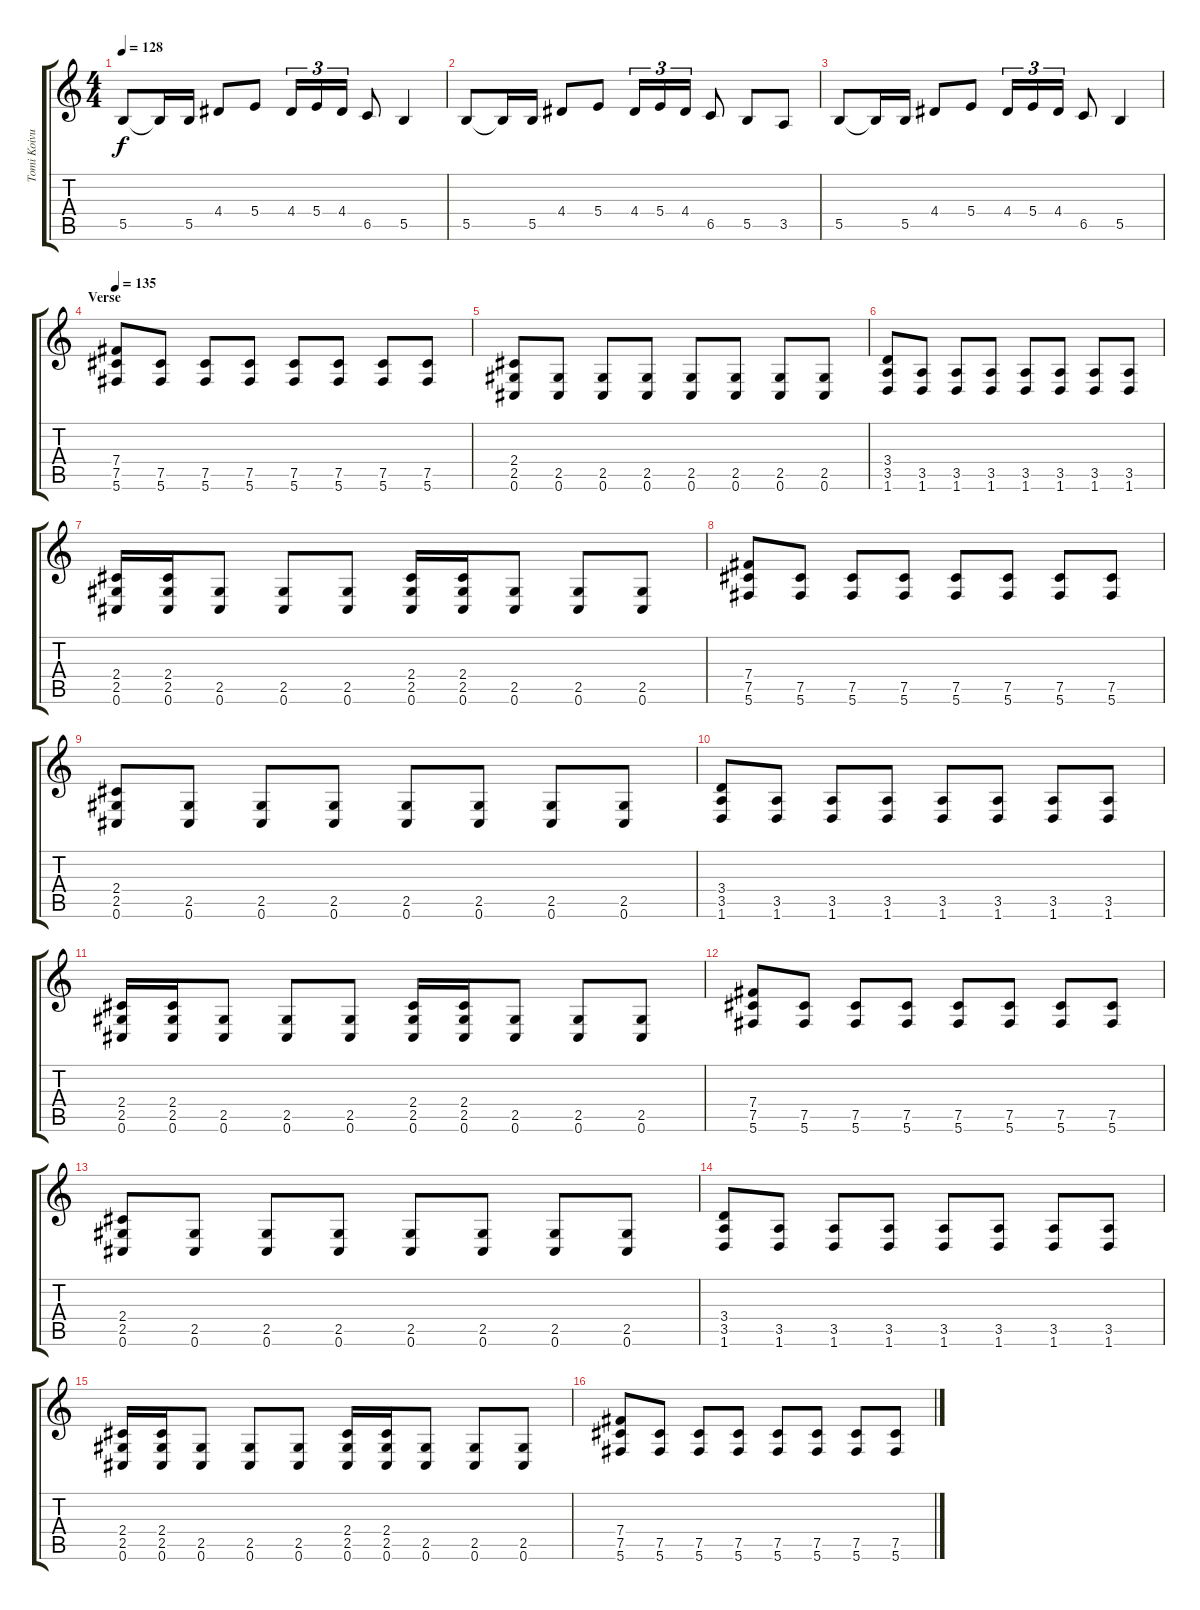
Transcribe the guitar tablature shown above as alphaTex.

\track ("Tomi Koivusaari" "Tomi Koivu") {instrument distortionguitar}
\staff {score tabs}
\tuning (Db4 Ab3 E3 B2 Gb2 Db2) {hide}
\ts (4 4)
\tempo 128
\clef g2
\ks c
5.5.8{dy f} 5.5{t}.16 5.5.16 4.4.8 5.4.8 4.4.16{tu (3 2)} 5.4.16{tu (3 2)} 4.4.16{tu (3 2)} 6.5.8 5.5.4 |
5.5.8 5.5{t}.16 5.5.16 4.4.8 5.4.8 4.4.16{tu (3 2)} 5.4.16{tu (3 2)} 4.4.16{tu (3 2)} 6.5.8 5.5.8 3.5.8 |
5.5.8 5.5{t}.16 5.5.16 4.4.8 5.4.8 4.4.16{tu (3 2)} 5.4.16{tu (3 2)} 4.4.16{tu (3 2)} 6.5.8 5.5.4 |
\section ("" "Verse")
\tempo 135
(7.4 7.5 5.6).8{volume 12 balance 8} (7.5 5.6).8 (7.5 5.6).8 (7.5 5.6).8 (7.5 5.6).8 (7.5 5.6).8 (7.5 5.6).8 (7.5 5.6).8 |
(2.4 2.5 0.6).8 (2.5 0.6).8 (2.5 0.6).8 (2.5 0.6).8 (2.5 0.6).8 (2.5 0.6).8 (2.5 0.6).8 (2.5 0.6).8 |
(3.4 3.5 1.6).8 (3.5 1.6).8 (3.5 1.6).8 (3.5 1.6).8 (3.5 1.6).8 (3.5 1.6).8 (3.5 1.6).8 (3.5 1.6).8 |
(2.4 2.5 0.6).16 (2.4 2.5 0.6).16 (2.5 0.6).8 (2.5 0.6).8 (2.5 0.6).8 (2.4 2.5 0.6).16 (2.4 2.5 0.6).16 (2.5 0.6).8 (2.5 0.6).8 (2.5 0.6).8 |
(7.4 7.5 5.6).8 (7.5 5.6).8 (7.5 5.6).8 (7.5 5.6).8 (7.5 5.6).8 (7.5 5.6).8 (7.5 5.6).8 (7.5 5.6).8 |
(2.4 2.5 0.6).8 (2.5 0.6).8 (2.5 0.6).8 (2.5 0.6).8 (2.5 0.6).8 (2.5 0.6).8 (2.5 0.6).8 (2.5 0.6).8 |
(3.4 3.5 1.6).8 (3.5 1.6).8 (3.5 1.6).8 (3.5 1.6).8 (3.5 1.6).8 (3.5 1.6).8 (3.5 1.6).8 (3.5 1.6).8 |
(2.4 2.5 0.6).16 (2.4 2.5 0.6).16 (2.5 0.6).8 (2.5 0.6).8 (2.5 0.6).8 (2.4 2.5 0.6).16 (2.4 2.5 0.6).16 (2.5 0.6).8 (2.5 0.6).8 (2.5 0.6).8 |
(7.4 7.5 5.6).8 (7.5 5.6).8 (7.5 5.6).8 (7.5 5.6).8 (7.5 5.6).8 (7.5 5.6).8 (7.5 5.6).8 (7.5 5.6).8 |
(2.4 2.5 0.6).8 (2.5 0.6).8 (2.5 0.6).8 (2.5 0.6).8 (2.5 0.6).8 (2.5 0.6).8 (2.5 0.6).8 (2.5 0.6).8 |
(3.4 3.5 1.6).8 (3.5 1.6).8 (3.5 1.6).8 (3.5 1.6).8 (3.5 1.6).8 (3.5 1.6).8 (3.5 1.6).8 (3.5 1.6).8 |
(2.4 2.5 0.6).16 (2.4 2.5 0.6).16 (2.5 0.6).8 (2.5 0.6).8 (2.5 0.6).8 (2.4 2.5 0.6).16 (2.4 2.5 0.6).16 (2.5 0.6).8 (2.5 0.6).8 (2.5 0.6).8 |
(7.4 7.5 5.6).8 (7.5 5.6).8 (7.5 5.6).8 (7.5 5.6).8 (7.5 5.6).8 (7.5 5.6).8 (7.5 5.6).8 (7.5 5.6).8
